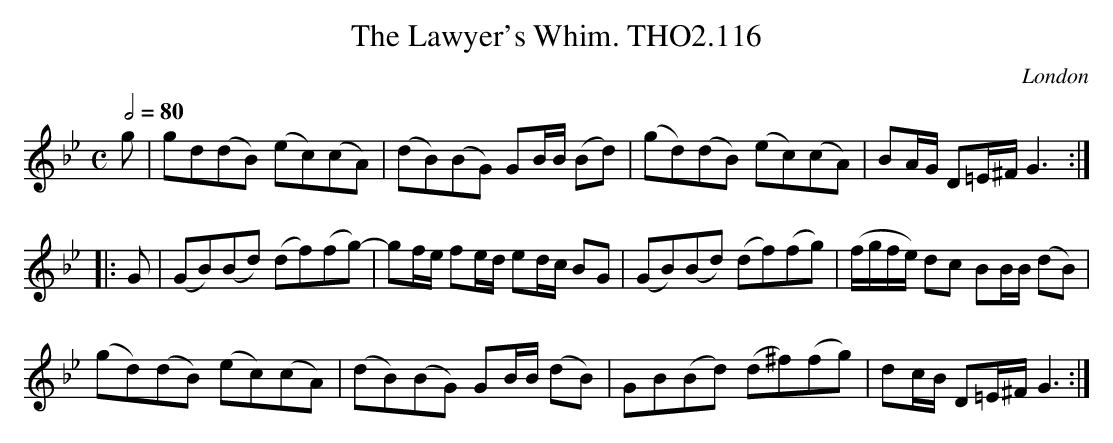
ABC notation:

X:1
T:Lawyer's Whim. THO2.116, The
O:London
M:C
L:1/8
Q:1/2=80
K:Gmin
g|gd(dB) (ec)(cA)|(dB)(BG) GB/B/ (Bd)|(gd)(dB) (ec)(cA)|BA/G/ D=E/^F/ G3:|
|:G|(GB)(Bd) (df)(fg-)|gf/e/ fe/d/ ed/c/ BG|\
(GB)(Bd) (df)(fg)|(f/g/f/e/) dc BB/B/ (dB)|
(gd)(dB) (ec)(cA)|(dB)(BG) GB/B/ (dB)|GB(Bd) (d^f)(fg)|dc/B/ D=E/^F/ G3:|
